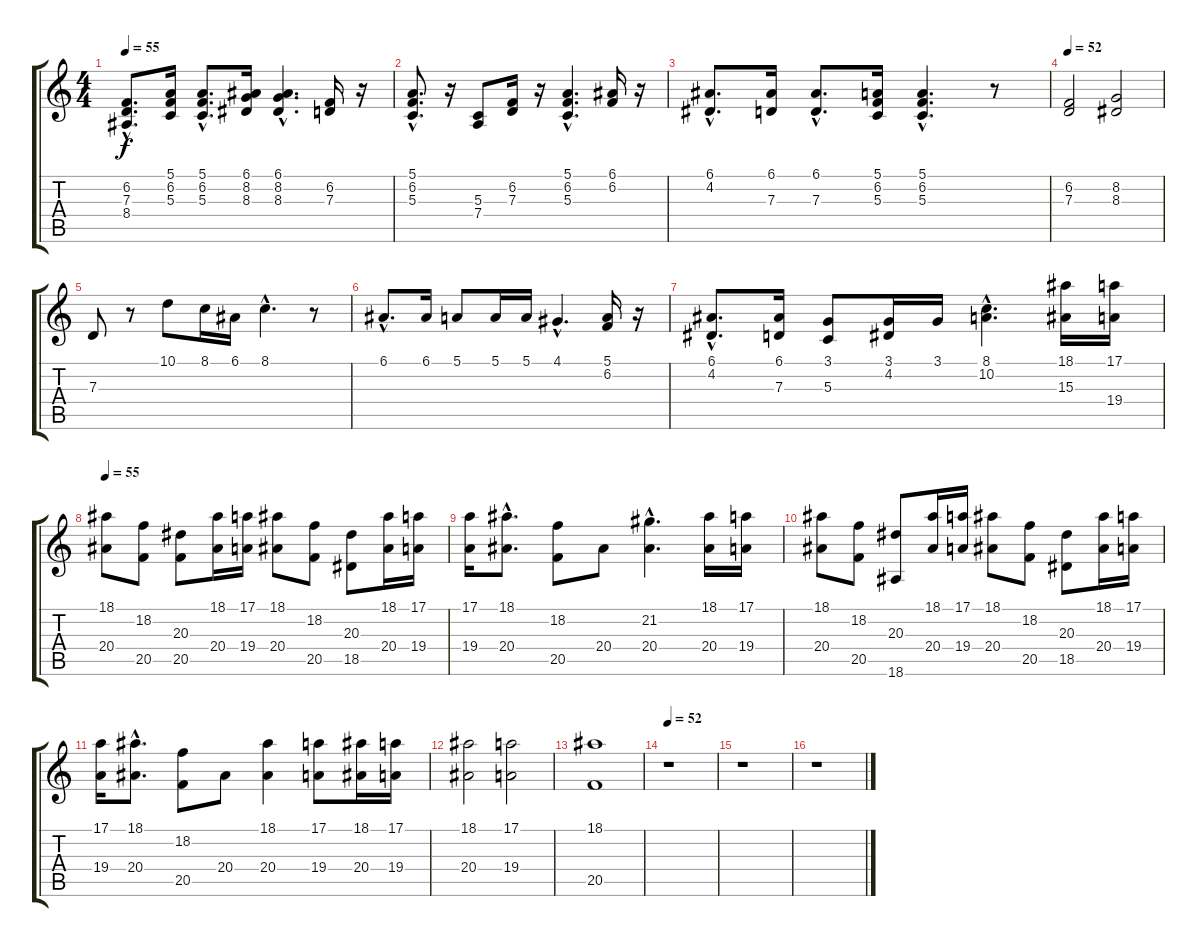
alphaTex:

\track "" {instrument stringensemble1}
\staff {score tabs}
\tuning (E4 B3 G3 D3 A2 E2) {hide}
\ts (4 4)
\tempo 55
\clef g2
\ks c
(6.2{hac} 7.3{hac} 8.4{hac}).8{d dy f} (5.1 6.2 5.3).16 (5.1{hac} 6.2{hac} 5.3{hac}).8{d} (6.1 8.2 8.3).16 (6.1{hac} 8.2{hac} 8.3{hac}).4{d} (6.2 7.3).16 r.16 |
(5.1{hac} 6.2{hac} 5.3{hac}).8{d} r.16 (5.3 7.4).8 (6.2 7.3).16 r.16 (5.1{hac} 6.2{hac} 5.3{hac}).4{d} (6.1 6.2).16 r.16 |
(6.1{hac} 4.2{hac}).8{d} (6.1 7.3).16 (6.1{hac} 7.3{hac}).8{d} (5.1 6.2 5.3).16 (5.1{hac} 6.2{hac} 5.3{hac}).4{d} r.8 |
\tempo 52
(6.2 7.3).2{volume 9} (8.2 8.3).2 |
7.3.8 r.8 10.1.8 8.1.16 6.1.16 8.1{hac}.4{d} r.8 |
6.1{hac}.8{d} 6.1.16 5.1.8 5.1.16 5.1.16 4.1{hac}.4{d} (5.1 6.2).16 r.16 |
(6.1{hac} 4.2{hac}).8{d} (6.1 7.3).16{volume 9} (3.1 5.3).8{volume 10} (3.1 4.2).16{volume 11} 3.1.16{volume 12} (8.1{hac} 10.2{hac}).4{d volume 12} (18.1 15.3).16{volume 14} (17.1 19.4).16{volume 14} |
\tempo 55
(18.1 20.4).8 (18.2 20.5).8 (20.3 20.5).8 (18.1 20.4).16 (17.1 19.4).16 (18.1 20.4).8 (18.2 20.5).8 (20.3 18.5).8 (18.1 20.4).16 (17.1 19.4).16 |
(17.1 19.4).16 (18.1{hac} 20.4{hac}).8{d} (18.2 20.5).8 20.4.8 (21.2{hac} 20.4{hac}).4{d} (18.1 20.4).16 (17.1 19.4).16 |
(18.1 20.4).8 (18.2 20.5).8 (20.3 18.6).8 (18.1 20.4).16 (17.1 19.4).16 (18.1 20.4).8 (18.2 20.5).8 (20.3 18.5).8 (18.1 20.4).16 (17.1 19.4).16 |
(17.1 19.4).16 (18.1{hac} 20.4{hac}).8{d} (18.2 20.5).8 20.4.8 (18.1 20.4).4 (17.1 19.4).8 (18.1 20.4).16 (17.1 19.4).16 |
(18.1 20.4).2 (17.1 19.4).2 |
(18.1 20.5).1 |
\tempo 52
r.1 |
r.1 |
r.1
